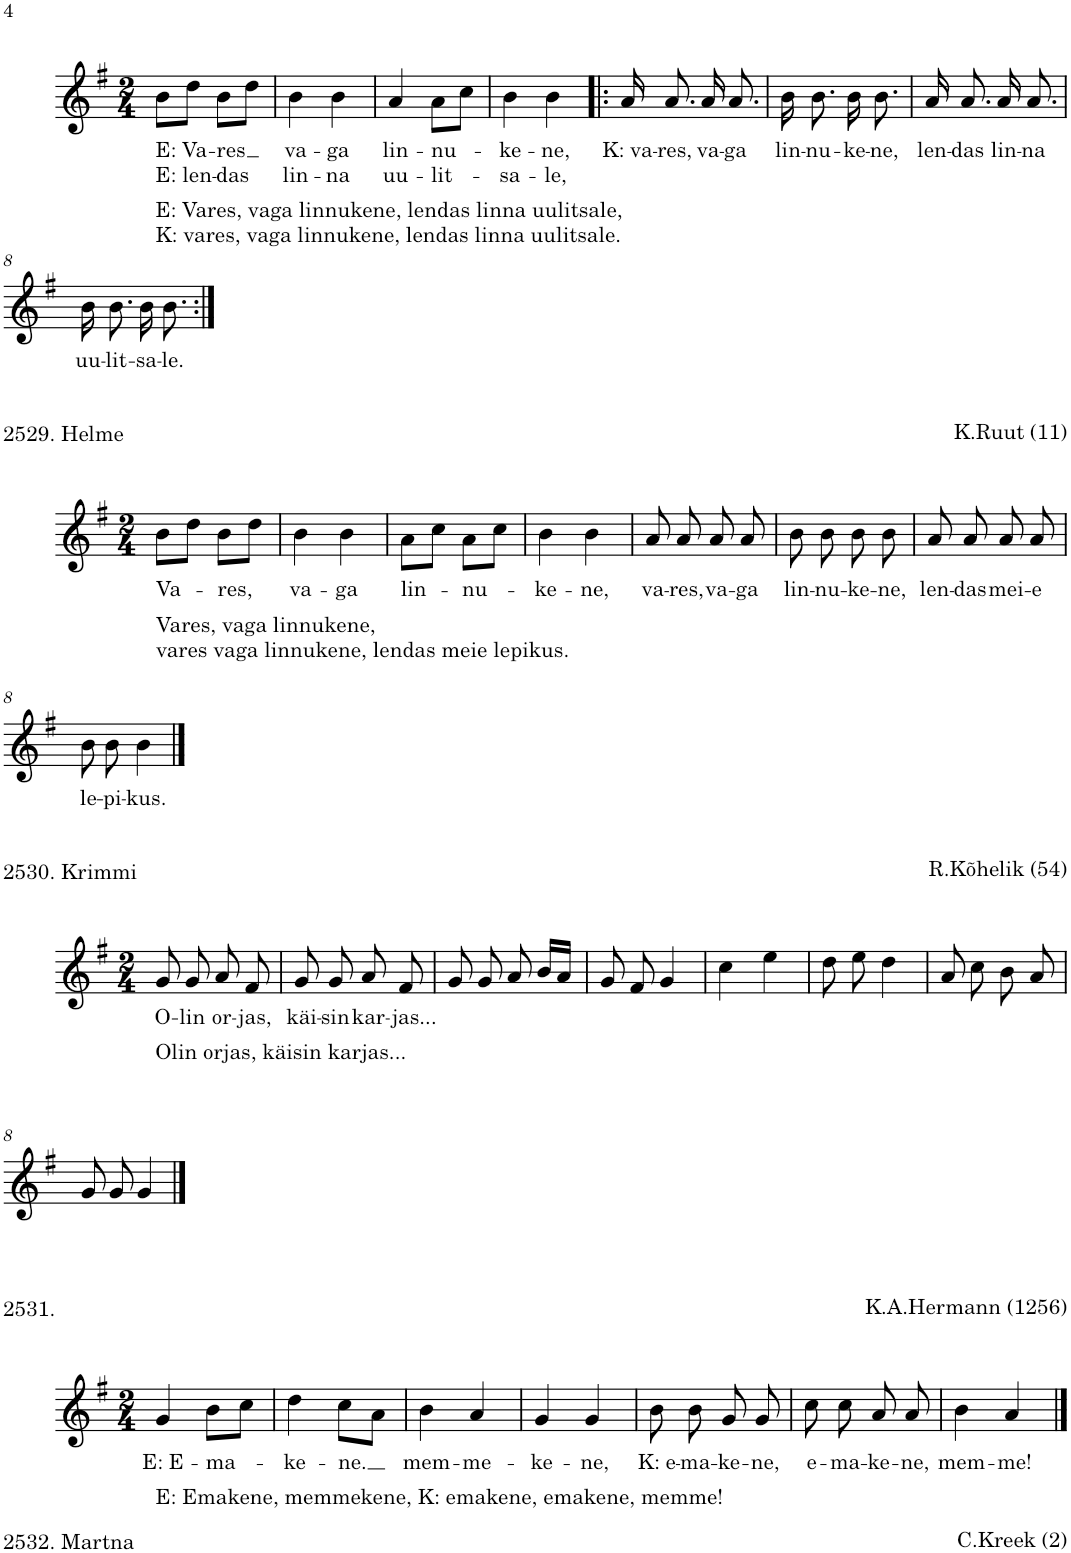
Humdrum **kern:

**kern	**text	**text
*part1	*part1	*part1
*staff1	*staff1	*staff1
*I"Piano	*	*
*I'Pno.	*	*
!!LO:PB:g=z
*clefG2	*	*
*k[f#]	*	*
*M2/4	*	*
=1	=1	=1
!LO:TX:b:t=E&colon; Vares, vaga linnukene, lendas linna uulitsale,	!	!
!LO:TX:b:t=K&colon; vares, vaga linnukene, lendas linna uulitsale.	!	!
!	!LO:LY:b	!LO:LY:b
8b\L	E: Va-	E: len-
8dd\J	.	.
!	!LO:LY:b	!LO:LY:b
8b\L	-res	-das
8dd\J	.	.
=2	=2	=2
!	!LO:LY:b	!LO:LY:b
4b\	va-	lin-
!	!LO:LY:b	!LO:LY:b
4b\	-ga	-na
=3	=3	=3
!	!LO:LY:b	!LO:LY:b
4a/	lin-	uu-
!	!LO:LY:b	!LO:LY:b
8a\L	-nu-	-lit-
8cc\J	.	.
=4	=4	=4
!	!LO:LY:b	!LO:LY:b
4b\	-ke-	-sa-
!	!LO:LY:b	!LO:LY:b
4b\	-ne,	-le,
=5!|:	=5!|:	=5!|:
!	!LO:LY:b	!
16a/	K: va-	.
!	!LO:LY:b	!
8.a/	-res,	.
!	!LO:LY:b	!
16a/	va-	.
!	!LO:LY:b	!
8.a/	-ga	.
=6	=6	=6
!	!LO:LY:b	!
16b\	lin-	.
!	!LO:LY:b	!
8.b\	-nu-	.
!	!LO:LY:b	!
16b\	-ke-	.
!	!LO:LY:b	!
8.b\	-ne,	.
=7	=7	=7
!	!LO:LY:b	!
16a/	len-	.
!	!LO:LY:b	!
8.a/	-das	.
!	!LO:LY:b	!
16a/	lin-	.
!	!LO:LY:b	!
8.a/	-na	.
!!LO:LB:g=z
=8	=8	=8
!	!LO:LY:b	!
16b\	uu-	.
!	!LO:LY:b	!
8.b\	-lit-	.
!	!LO:LY:b	!
16b\	-sa-	.
!	!LO:LY:b	!
8.b\	-le.	.
!!LO:LB:g=z
=1:|!	=1:|!	=1:|!
*k[f#]	*	*
*M2/4	*	*
!LO:TX:b:t=Vares, vaga linnukene,	!	!
!LO:TX:b:t=vares vaga linnukene, lendas meie lepikus.	!	!
!	!LO:LY:b	!
8b\L	Va-	.
8dd\J	.	.
!	!LO:LY:b	!
8b\L	-res,	.
8dd\J	.	.
=2	=2	=2
!	!LO:LY:b	!
4b\	va-	.
!	!LO:LY:b	!
4b\	-ga	.
=3	=3	=3
!	!LO:LY:b	!
8a\L	lin-	.
8cc\J	.	.
!	!LO:LY:b	!
8a\L	-nu-	.
8cc\J	.	.
=4	=4	=4
!	!LO:LY:b	!
4b\	-ke-	.
!	!LO:LY:b	!
4b\	-ne,	.
=5	=5	=5
!	!LO:LY:b	!
8a/	va-	.
!	!LO:LY:b	!
8a/	-res,	.
!	!LO:LY:b	!
8a/	va-	.
!	!LO:LY:b	!
8a/	-ga	.
=6	=6	=6
!	!LO:LY:b	!
8b\	lin-	.
!	!LO:LY:b	!
8b\	-nu-	.
!	!LO:LY:b	!
8b\	-ke-	.
!	!LO:LY:b	!
8b\	-ne,	.
=7	=7	=7
!	!LO:LY:b	!
8a/	len-	.
!	!LO:LY:b	!
8a/	-das	.
!	!LO:LY:b	!
8a/	mei-	.
!	!LO:LY:b	!
8a/	-e	.
!!LO:LB:g=z
=8	=8	=8
!	!LO:LY:b	!
8b\	le-	.
!	!LO:LY:b	!
8b\	-pi-	.
!	!LO:LY:b	!
4b\	-kus.	.
!!LO:LB:g=z
==1	==1	==1
*k[f#]	*	*
*M2/4	*	*
!LO:TX:b:t=Olin orjas, käisin karjas...	!	!
!	!LO:LY:b	!
8g/	O-	.
!	!LO:LY:b	!
8g/	-lin	.
!	!LO:LY:b	!
8a/	or-	.
!	!LO:LY:b	!
8f#/	-jas,	.
=2	=2	=2
!	!LO:LY:b	!
8g/	käi-	.
!	!LO:LY:b	!
8g/	-sin	.
!	!LO:LY:b	!
8a/	kar-	.
!	!LO:LY:b	!
8f#/	-jas...	.
=3	=3	=3
8g/	.	.
8g/	.	.
8a/	.	.
16b/LL	.	.
16a/JJ	.	.
=4	=4	=4
8g/	.	.
8f#/	.	.
4g/	.	.
=5	=5	=5
4cc\	.	.
4ee\	.	.
=6	=6	=6
8dd\	.	.
8ee\	.	.
4dd\	.	.
=7	=7	=7
8a/	.	.
8cc\	.	.
8b\	.	.
8a/	.	.
!!LO:LB:g=z
=8	=8	=8
8g/	.	.
8g/	.	.
4g/	.	.
!!LO:LB:g=z
==1	==1	==1
*k[f#]	*	*
*M2/4	*	*
!LO:TX:b:t=E&colon; Emakene, memmekene, K&colon; emakene, emakene, memme!	!	!
!	!LO:LY:b	!
4g/	E: E-	.
!	!LO:LY:b	!
8b\L	-ma-	.
8cc\J	.	.
=2	=2	=2
!	!LO:LY:b	!
4dd\	-ke-	.
!	!LO:LY:b	!
8cc\L	-ne.	.
8a\J	.	.
=3	=3	=3
!	!LO:LY:b	!
4b\	mem-	.
!	!LO:LY:b	!
4a/	-me-	.
=4	=4	=4
!	!LO:LY:b	!
4g/	-ke-	.
!	!LO:LY:b	!
4g/	-ne,	.
=5	=5	=5
!	!LO:LY:b	!
8b\	K: e-	.
!	!LO:LY:b	!
8b\	-ma-	.
!	!LO:LY:b	!
8g/	-ke-	.
!	!LO:LY:b	!
8g/	-ne,	.
=6	=6	=6
!	!LO:LY:b	!
8cc\	e-	.
!	!LO:LY:b	!
8cc\	-ma-	.
!	!LO:LY:b	!
8a/	-ke-	.
!	!LO:LY:b	!
8a/	-ne,	.
=7	=7	=7
!	!LO:LY:b	!
4b\	mem-	.
!	!LO:LY:b	!
4a/	-me!	.
==	==	==
*-	*-	*-
